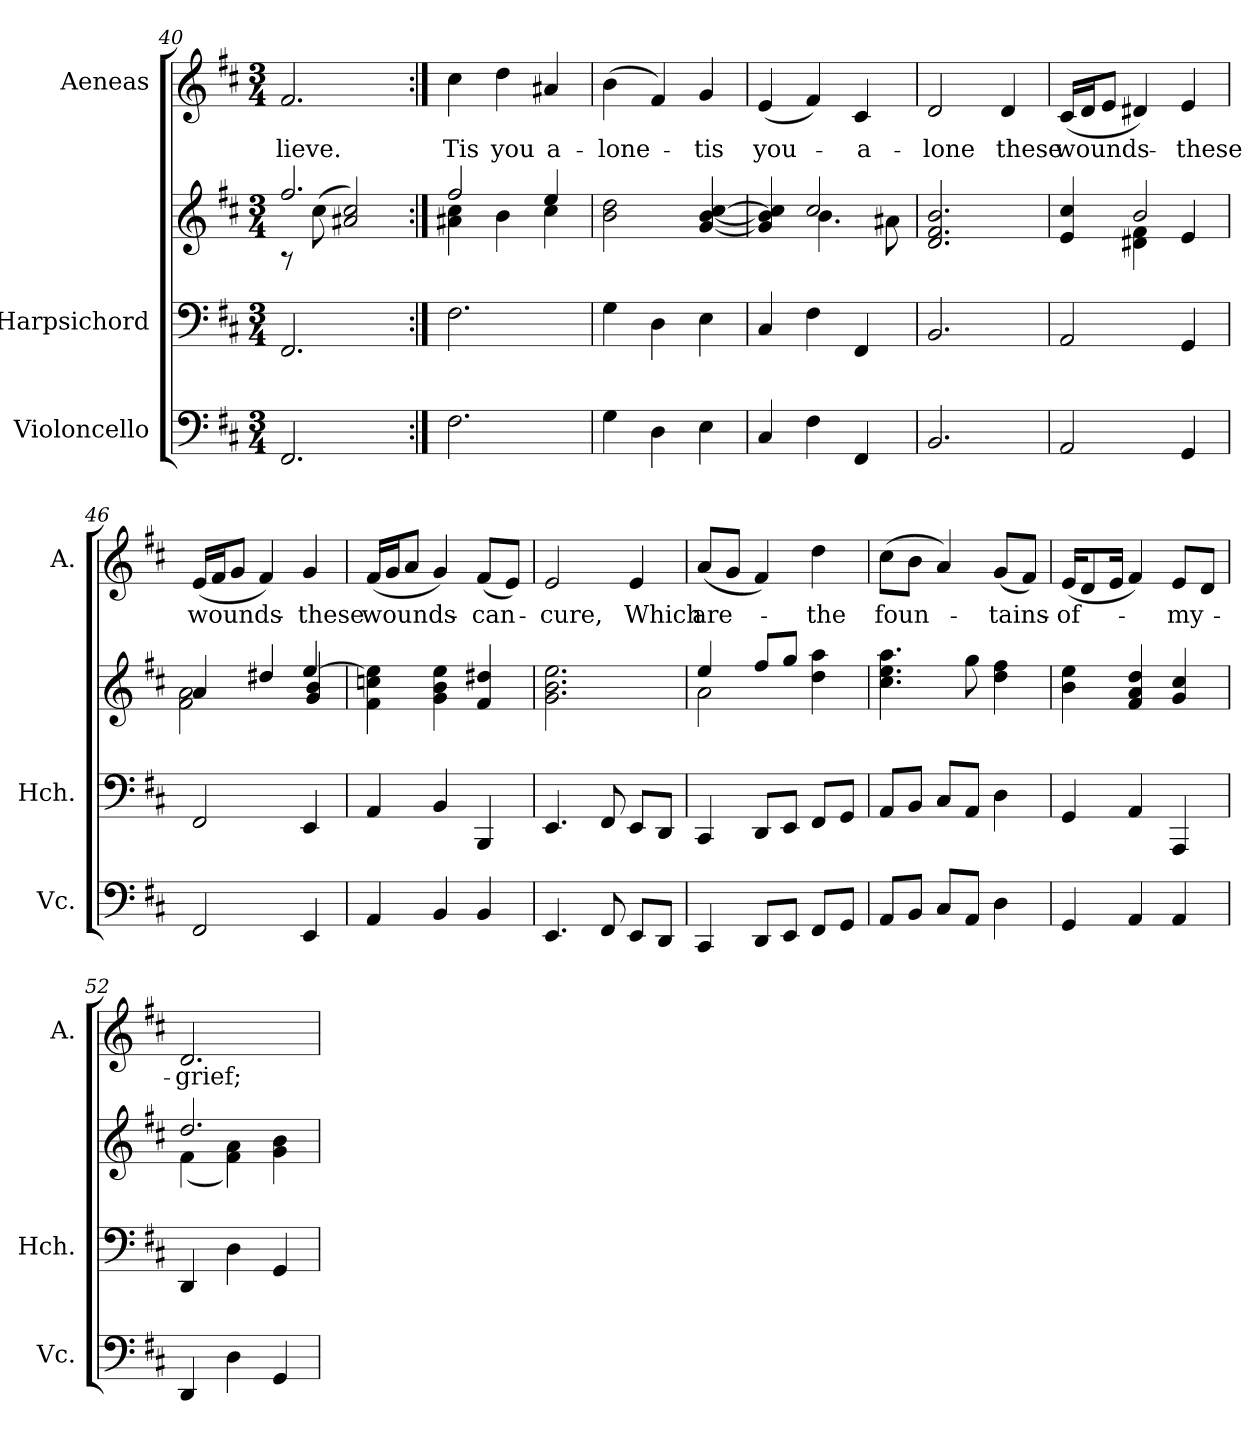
**kern	**kern	**kern	**kern	**text
*part3	*part2	*part2	*part1	*part1
*staff4	*staff3	*staff2	*staff1	*staff1
*I"Violoncello	*I"Harpsichord	*	*I"Aeneas	*
*I'Vc.	*I'Hch.	*	*I'A.	*
!!LO:PB:g=z
*clefF4	*clefF4	*clefG2	*clefG2	*
*k[f#c#]	*k[f#c#]	*k[f#c#]	*k[f#c#]	*
*M3/4	*M3/4	*M3/4	*M3/4	*
=40	=40	=40	=40	=40
*	*	*^	*	*
!	!	!	!	!	!LO:LY:b
2.FF#/	2.FF#/	8rA	2.ff#/	2.f#/	-lieve.
.	.	(8cc#\	.	.	.
.	.	2a#X/ 2cc#/)	.	.	.
=41:|!	=41:|!	=41:|!	=41:|!	=41:|!	=41:|!
!	!	!	!	!	!LO:LY:b
2.F#\	2.F#\	2ff#/	4a#X\ 4cc#\	4cc#\	Tis
!	!	!	!	!	!LO:LY:b
.	.	.	4b\	4dd\	you
!	!	!	!	!	!LO:LY:b
.	.	4ee/	4cc#\	4a#X/	a-
=42	=42	=42	=42	=42	=42
!	!	!	!	!	!LO:LY:b
*	*	*v	*v	*	*
4G\	4G\	2b\ 2dd\	(4b\	-lone-
4D\	4D\	.	4f#/)	.
!	!	!	!	!LO:LY:b
4E\	4E\	[4g/ [4b/ [4cc#/	4g/	-tis
=43	=43	=43	=43	=43
*	*	*^	*	*
!	!	!	!	!	!LO:LY:b
4C#/	4C#/	4g/] 4b/] 4cc#/]	4ryy	(4e/	you-
4F#\	4F#\	2cc#/	4.b\	4f#/)	.
!	!	!	!	!	!LO:LY:b
4FF#/	4FF#/	.	.	4c#/	-a-
.	.	.	8a#X\	.	.
=44	=44	=44	=44	=44	=44
!	!	!	!	!	!LO:LY:b
*	*	*v	*v	*	*
2.BB/	2.BB/	2.d/ 2.f#/ 2.b/	2d/	-lone
!	!	!	!	!LO:LY:b
.	.	.	4d/	these
!!LO:LB:g=z
=45	=45	=45	=45	=45
*	*	*^	*	*
!	!	!	!	!	!LO:LY:b
2AA/	2AA/	4e/ 4cc#/	4ryy	(16c#/LL	wounds-
.	.	.	.	16d/J	.
.	.	.	.	8e/J	.
.	.	4d#X\ 4f#\	2b/	4d#X/)	.
!	!	!	!	!	!LO:LY:b
4GG/	4GG/	4e/	.	4e/	-these
=46	=46	=46	=46	=46	=46
!	!	!	!	!	!LO:LY:b
2FF#/	2FF#/	4a/	2f#\ 2a\	(16e/LL	wounds-
.	.	.	.	16f#/J	.
.	.	.	.	8g/J	.
.	.	4dd#X/	.	4f#/)	.
!	!	!	!	!	!LO:LY:b
4EE/	4EE/	[4ee/	4g/ 4b/	4g/	-these
=47	=47	=47	=47	=47	=47
!	!	!	!	!	!LO:LY:b
*	*	*v	*v	*	*
4AA/	4AA/	4f#\ 4ccn\ 4ee\]	(16f#/LL	wounds-
.	.	.	16g/J	.
.	.	.	8a/J	.
4BB/	4BB/	4g\ 4b\ 4ee\	4g/)	.
!	!	!	!	!LO:LY:b
4BB/	4BBB/	4f#/ 4dd#X/	(8f#/L	-can-
.	.	.	8e/J)	.
=48	=48	=48	=48	=48
!	!	!	!	!LO:LY:b
4.EE/	4.EE/	2.g\ 2.b\ 2.ee\	2e/	-cure,
8FF#/	8FF#/	.	.	.
!	!	!	!	!LO:LY:b
8EE/L	8EE/L	.	4e/	Which
8DD/J	8DD/J	.	.	.
!!LO:PB:g=z
=49	=49	=49	=49	=49
*	*	*^	*	*
!	!	!	!	!	!LO:LY:b
4CC#/	4CC#/	4ee/	2a\	(8a/L	are-
.	.	.	.	8g/J	.
8DD/L	8DD/L	8ff#/L	.	4f#/)	.
8EE/J	8EE/J	8gg/J	.	.	.
!	!	!	!	!	!LO:LY:b
8FF#/L	8FF#/L	4dd\ 4aa\	4ryy	4dd\	-the
8GG/J	8GG/J	.	.	.	.
*	*	*v	*v	*	*
=50	=50	=50	=50	=50
!	!	!	!	!LO:LY:b
8AA/L	8AA/L	4.cc#\ 4.ee\ 4.aa\	(8cc#\L	foun-
8BB/J	8BB/J	.	8b\J	.
8C#/L	8C#/L	.	4a/)	.
8AA/J	8AA/J	8gg\	.	.
!	!	!	!	!LO:LY:b
4D\	4D\	4dd\ 4ff#\	(8g/L	-tains-
.	.	.	8f#/J)	.
=51	=51	=51	=51	=51
!	!	!	!	!LO:LY:b
4GG/	4GG/	4b\ 4ee\	(16e/KL	-of-
.	.	.	8d/	.
.	.	.	16e/Jk	.
4AA/	4AA/	4f#/ 4a/ 4dd/	4f#/)	.
!	!	!	!	!LO:LY:b
4AA/	4AAA/	4g/ 4cc#/	8e/L	-my-
.	.	.	8d/J	.
=52	=52	=52	=52	=52
*	*	*^	*	*
!	!	!	!	!	!LO:LY:b
4DD/	4DD/	2.dd/	(4f#\	2.d/	-grief;
4D\	4D\	.	4f#\ 4a\)	.	.
4GG/	4GG/	.	4g\ 4b\	.	.
*	*	*v	*v	*	*
=	=	=	=	=
*-	*-	*-	*-	*-
